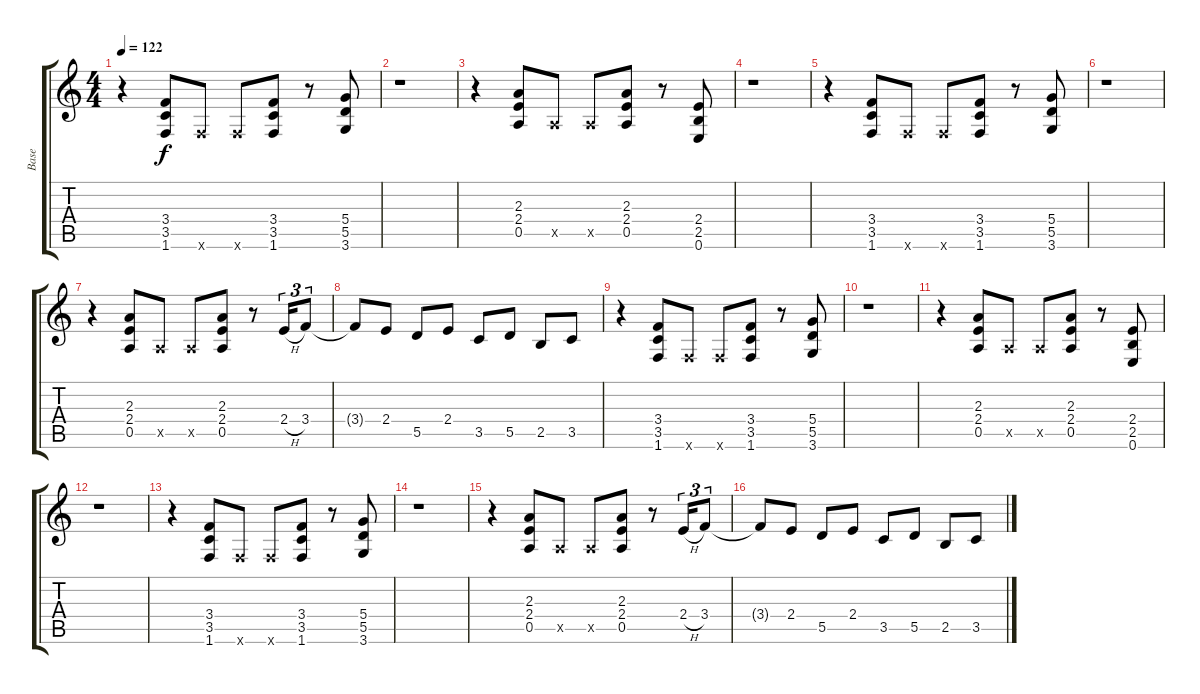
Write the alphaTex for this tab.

\track ("Base" "Base") {instrument distortionguitar}
\staff {score tabs}
\tuning (E4 B3 G3 D3 A2 E2) {hide}
\ts (4 4)
\tempo 122
\clef g2
\ks c
r.4{dy f} (3.4 3.5 1.6).8 1.6{x}.8 1.6{x}.8 (3.4 3.5 1.6).8 r.8 (5.4 5.5 3.6).8 |
r.1 |
r.4 (2.3 2.4 0.5).8 0.5{x}.8 0.5{x}.8 (2.3 2.4 0.5).8 r.8 (2.4 2.5 0.6).8 |
r.1 |
r.4 (3.4 3.5 1.6).8 1.6{x}.8 1.6{x}.8 (3.4 3.5 1.6).8 r.8 (5.4 5.5 3.6).8 |
r.1 |
r.4 (2.3 2.4 0.5).8 0.5{x}.8 0.5{x}.8 (2.3 2.4 0.5).8 r.8 2.4{h}.16{tu (3 2)} 3.4.8{tu (3 2)} |
3.4{t}.8 2.4.8 5.5.8 2.4.8 3.5.8 5.5.8 2.5.8 3.5.8 |
r.4 (3.4 3.5 1.6).8 1.6{x}.8 1.6{x}.8 (3.4 3.5 1.6).8 r.8 (5.4 5.5 3.6).8 |
r.1 |
r.4 (2.3 2.4 0.5).8 0.5{x}.8 0.5{x}.8 (2.3 2.4 0.5).8 r.8 (2.4 2.5 0.6).8 |
r.1 |
r.4 (3.4 3.5 1.6).8 1.6{x}.8 1.6{x}.8 (3.4 3.5 1.6).8 r.8 (5.4 5.5 3.6).8 |
r.1 |
r.4 (2.3 2.4 0.5).8 0.5{x}.8 0.5{x}.8 (2.3 2.4 0.5).8 r.8 2.4{h}.16{tu (3 2)} 3.4.8{tu (3 2)} |
3.4{t}.8 2.4.8 5.5.8 2.4.8 3.5.8 5.5.8 2.5.8 3.5.8
